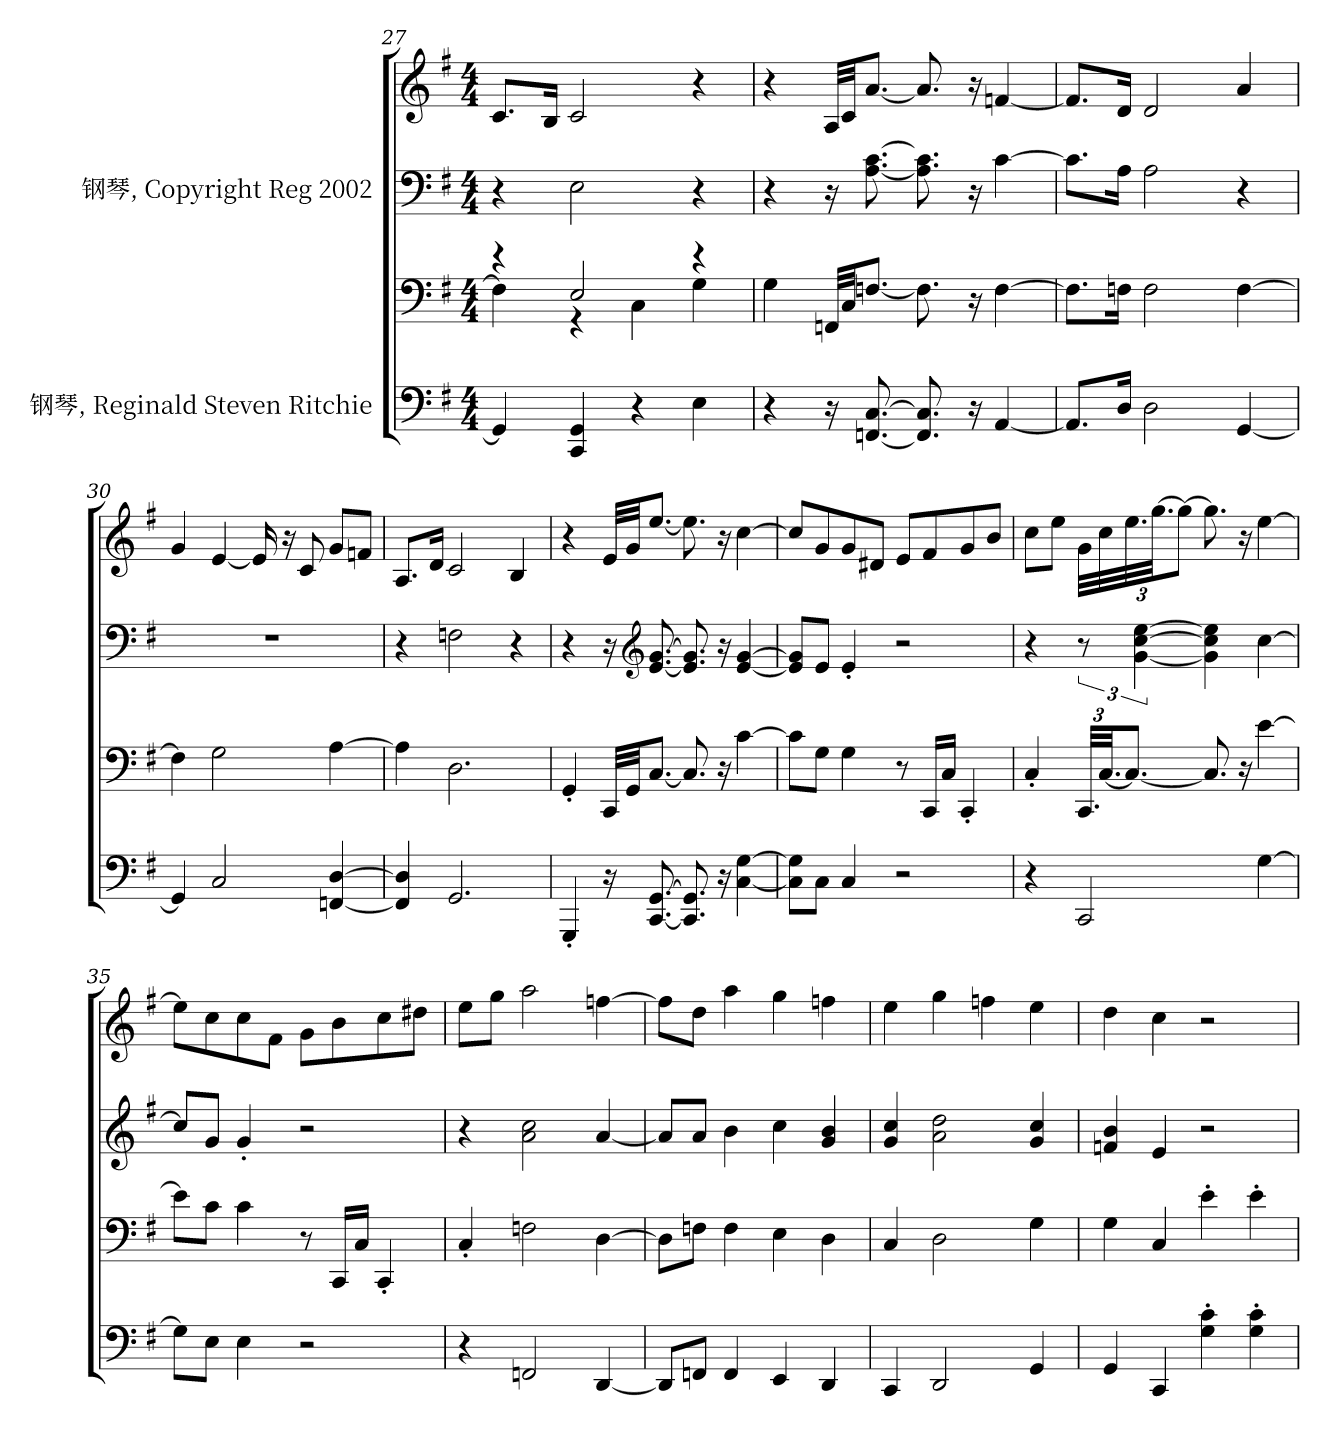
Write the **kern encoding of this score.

**kern	**kern	**kern	**kern
*part2	*part2	*part1	*part1
*staff4	*staff3	*staff2	*staff1
*I"钢琴, Reginald Steven Ritchie	*	*I"钢琴, Copyright Reg 2002	*
*clefF4	*clefF4	*clefF4	*clefG2
*k[f#]	*k[f#]	*k[f#]	*k[f#]
*M4/4	*M4/4	*M4/4	*M4/4
=27	=27	=27	=27
*	*^	*	*
4GG/]	4r	4F\]	4r	8.c/L
.	.	.	.	16B/Jk
4CC/ 4GG/	2E/	4r	2E\	2c/
4r	.	4C\	.	.
4E\	4r	4G\	4r	4r
*	*v	*v	*	*
!!LO:PB:g=z
=28	=28	=28	=28
4r	4G\	4r	4r
16r	32FFn/LLL	16r	32A/LLL
.	32C/JJ	.	32c/JJ
[8.FFn/ [8.C/	[8.Fn/J	[8.A\ [8.c\	[8.a/J
8.FF/] 8.C/]	8.F\]	8.A\] 8.c\]	8.a/]
16r	16r	16r	16r
[4AA/	[4F\	[4c\	[4fn/
=29	=29	=29	=29
8.AA/L]	8.F\L]	8.c\L]	8.f/L]
16D/Jk	16Fn\Jk	16A\Jk	16d/Jk
2D\	2F\	2A\	2d/
[4GG/	[4F\	4r	4a/
=30	=30	=30	=30
4GG/]	4F\]	1r	4g/
2C/	2G\	.	[4e/
.	.	.	16e/]
.	.	.	16r
.	.	.	8c/
[4FFn/ [4D/	[4A\	.	8g/L
.	.	.	8fn/J
=31	=31	=31	=31
4FF/] 4D/]	4A\]	4r	8.A/L
.	.	.	16d/Jk
2.GG/	2.D\	2Fn\	2c/
.	.	4r	4B/
!!LO:LB:g=z
=32	=32	=32	=32
4GGG'/	4GG'/	4r	4r
16r	32CC/LLL	16r	32e/LLL
.	32GG/JJ	.	32g/JJ
*	*	*clefG2	*
[8.CC/ [8.GG/	[8.C/J	[8.e/ [8.g/	[8.ee/J
8.CC/] 8.GG/]	8.C/]	8.e/] 8.g/]	8.ee\]
16r	16r	16r	16r
[4C\ [4G\	[4c\	[4e/ [4g/	[4cc\
=33	=33	=33	=33
8C\] 8G\]L	8c\L]	8e/] 8g/]L	8cc/L]
8C\J	8G\J	8e/J	8g/
4C/	4G\	4e'/	8g/
.	.	.	8d#X/J
2r	8r	2r	8e/L
.	16CC/LL	.	8f#/
.	16C/JJ	.	.
.	4CC'/	.	8g/
.	.	.	8b/J
=34	=34	=34	=34
4r	4C'/	4r	8cc\L
.	.	.	8ee\J
*	*Xbrackettup	*	*
2CC/	48.CC/LLL	12r	32g\LLL
.	[48.C/JJ	.	32cc\
*	*	*	*Xbrackettup
.	8.C/J_	.	48.ee\
.	.	[6g\ [6cc\ [6ee\	.
.	.	.	[48.gg\JJ
.	.	.	8gg\J_
.	8.C/]	4g\] 4cc\] 4ee\]	8.gg\]
.	16r	.	16r
[4G\	[4e\	[4cc\	[4ee\
!!LO:LB:g=z
=35	=35	=35	=35
8G\L]	8e\L]	8cc/L]	8ee\L]
8E\J	8c\J	8g/J	8cc\
4E\	4c\	4g'/	8cc\
.	.	.	8f#\J
2r	8r	2r	8g\L
.	16CC/LL	.	8b\
.	16C/JJ	.	.
.	4CC'/	.	8cc\
.	.	.	8dd#X\J
=36	=36	=36	=36
4r	4C'/	4r	8ee\L
.	.	.	8gg\J
2FFn/	2Fn\	2a\ 2cc\	2aa\
[4DD/	[4D\	[4a/	[4ffn\
=37	=37	=37	=37
8DD/L]	8D\L]	8a/L]	8ff\L]
8FFn/J	8Fn\J	8a/J	8dd\J
4FF/	4F\	4b\	4aa\
4EE/	4E\	4cc\	4gg\
4DD/	4D\	4g/ 4b/	4ffn\
=38	=38	=38	=38
4CC/	4C/	4g/ 4cc/	4ee\
2DD/	2D\	2a\ 2dd\	4gg\
.	.	.	4ffn\
4GG/	4G\	4g/ 4cc/	4ee\
=39	=39	=39	=39
4GG/	4G\	4fn/ 4b/	4dd\
4CC/	4C/	4e/	4cc\
4G\' 4c\'	4e'\	2r	2r
4G\' 4c\'	4e'\	.	.
=	=	=	=
*-	*-	*-	*-
